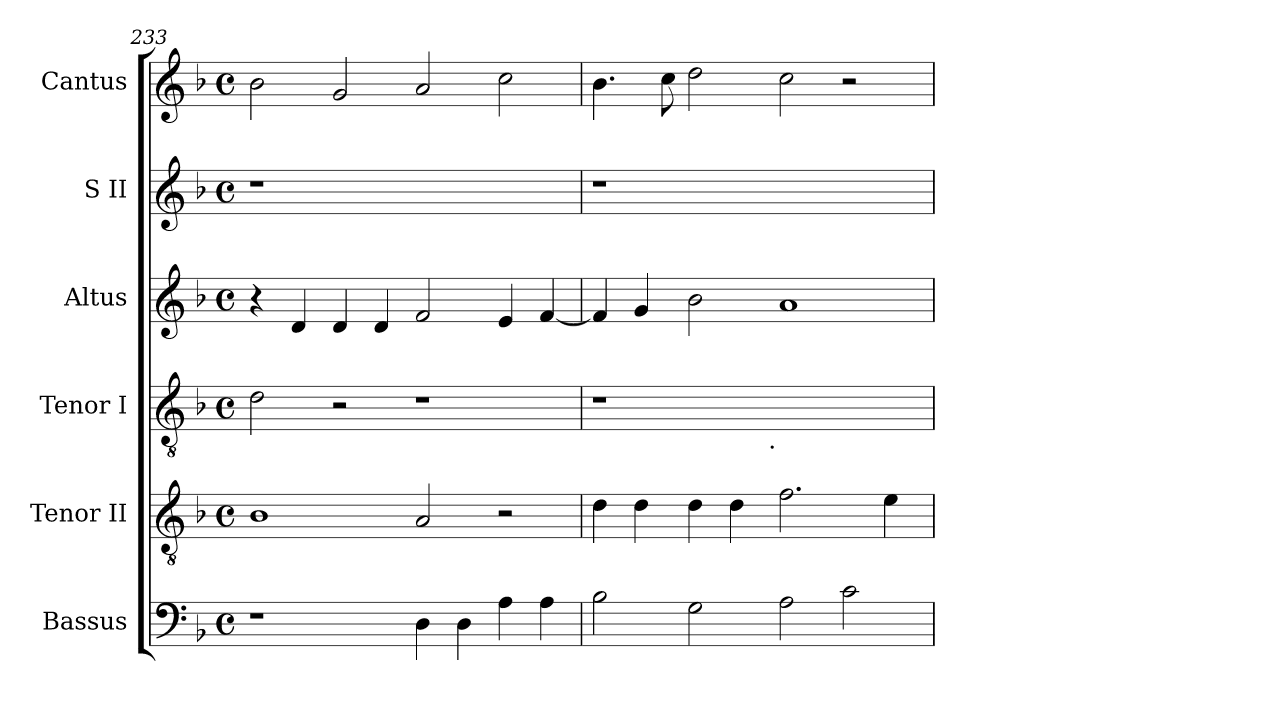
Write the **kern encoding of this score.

**kern	**kern	**kern	**kern	**kern	**kern
*part6	*part5	*part4	*part3	*part2	*part1
*staff6	*staff5	*staff4	*staff3	*staff2	*staff1
*I"Bassus	*I"Tenor II	*I"Tenor I	*I"Altus	*I"S II	*I"Cantus
*I'B	*I'T II	*I'T I	*I'A	*	*
*clefF4	*clefGv2	*clefGv2	*clefG2	*clefG2	*clefG2
*k[b-]	*k[b-]	*k[b-]	*k[b-]	*k[b-]	*k[b-]
*F:	*F:	*F:	*F:	*F:	*F:
*M4/4	*M4/4	*M4/4	*M4/4	*M4/4	*M4/4
*met(c)	*met(c)	*met(c)	*met(c)	*met(c)	*met(c)
=233	=233	=233	=233	=233	=233
1r	1B-	2d\	4r	1r	2b-\
.	.	.	4d/	.	.
.	.	2r	4d/	.	2g/
.	.	.	4d/	.	.
4D\	2A/	1r	2f/	1ryy	2a/
4D\	.	.	.	.	.
4A\	2r	.	4e/	.	2cc\
4A\	.	.	[<4f/	.	.
=234	=234	=234	=234	=234	=234
*	*	*^	*	*	*
2B-\	4d\	1r	2ryy	4f/]	1r	4.b-\
.	4d\	.	.	4g/	.	.
.	.	.	.	.	.	8cc\
2G\	4d\	.	4...ryy	2b-\	.	2dd\
.	4d\	.	.	.	.	.
!	!	!	!LO:TX:b:t=.	!	!	!
.	.	.	1ryy	.	.	.
2A\	2.f\	1ryy	.	1a	1ryy	2cc\
2c\	.	.	.	.	.	2r
.	4e\	.	.	.	.	.
.	.	.	32ryy	.	.	.
*	*	*v	*v	*	*	*
=	=	=	=	=	=
*-	*-	*-	*-	*-	*-
